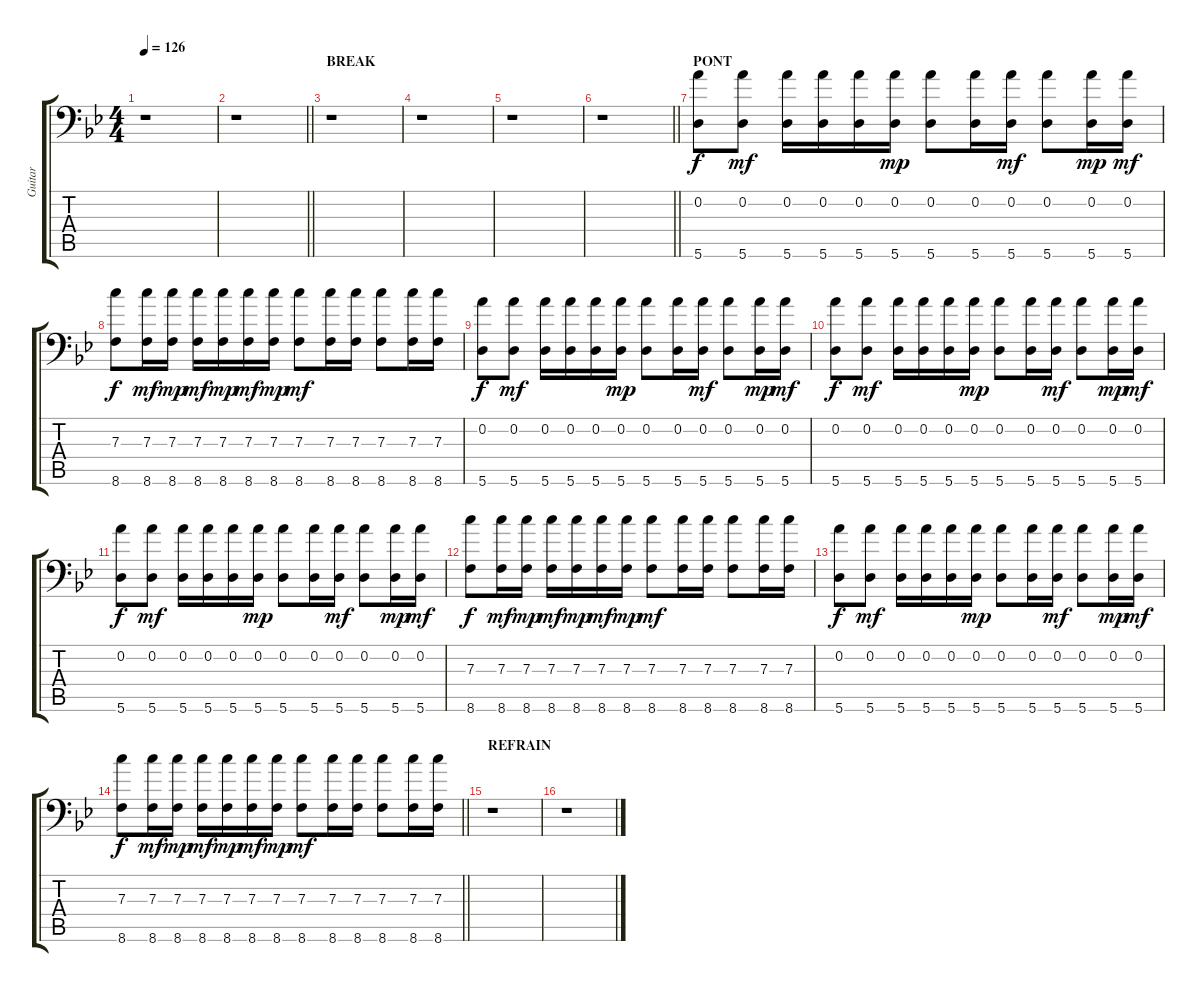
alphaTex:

\track ("Guitar" "Guitar") {instrument electricguitarjazz}
\staff {score tabs}
\tuning (D4 A3 F3 C3 G2 A1) {hide}
\ts (4 4)
\tempo 126
\clef f4
\ks bb
r.1{dy f} |
\barLineRight lightlight
r.1 |
\section ("" "BREAK")
r.1 |
r.1 |
r.1 |
\barLineRight lightlight
r.1 |
\section ("" "PONT")
(0.2 5.6).8 (0.2 5.6).8{dy mf} (0.2 5.6).16 (0.2 5.6).16 (0.2 5.6).16 (0.2 5.6).16{dy mp} (0.2 5.6).8 (0.2 5.6).16 (0.2 5.6).16{dy mf} (0.2 5.6).8 (0.2 5.6).16{dy mp} (0.2 5.6).16{dy mf} |
(7.3 8.6).8{dy f} (7.3 8.6).16{dy mf} (7.3 8.6).16{dy mp} (7.3 8.6).16{dy mf} (7.3 8.6).16{dy mp} (7.3 8.6).16{dy mf} (7.3 8.6).16{dy mp} (7.3 8.6).8{dy mf} (7.3 8.6).16 (7.3 8.6).16 (7.3 8.6).8 (7.3 8.6).16 (7.3 8.6).16 |
(0.2 5.6).8{dy f} (0.2 5.6).8{dy mf} (0.2 5.6).16 (0.2 5.6).16 (0.2 5.6).16 (0.2 5.6).16{dy mp} (0.2 5.6).8 (0.2 5.6).16 (0.2 5.6).16{dy mf} (0.2 5.6).8 (0.2 5.6).16{dy mp} (0.2 5.6).16{dy mf} |
(0.2 5.6).8{dy f} (0.2 5.6).8{dy mf} (0.2 5.6).16 (0.2 5.6).16 (0.2 5.6).16 (0.2 5.6).16{dy mp} (0.2 5.6).8 (0.2 5.6).16 (0.2 5.6).16{dy mf} (0.2 5.6).8 (0.2 5.6).16{dy mp} (0.2 5.6).16{dy mf} |
(0.2 5.6).8{dy f} (0.2 5.6).8{dy mf} (0.2 5.6).16 (0.2 5.6).16 (0.2 5.6).16 (0.2 5.6).16{dy mp} (0.2 5.6).8 (0.2 5.6).16 (0.2 5.6).16{dy mf} (0.2 5.6).8 (0.2 5.6).16{dy mp} (0.2 5.6).16{dy mf} |
(7.3 8.6).8{dy f} (7.3 8.6).16{dy mf} (7.3 8.6).16{dy mp} (7.3 8.6).16{dy mf} (7.3 8.6).16{dy mp} (7.3 8.6).16{dy mf} (7.3 8.6).16{dy mp} (7.3 8.6).8{dy mf} (7.3 8.6).16 (7.3 8.6).16 (7.3 8.6).8 (7.3 8.6).16 (7.3 8.6).16 |
(0.2 5.6).8{dy f} (0.2 5.6).8{dy mf} (0.2 5.6).16 (0.2 5.6).16 (0.2 5.6).16 (0.2 5.6).16{dy mp} (0.2 5.6).8 (0.2 5.6).16 (0.2 5.6).16{dy mf} (0.2 5.6).8 (0.2 5.6).16{dy mp} (0.2 5.6).16{dy mf} |
\barLineRight lightlight
(7.3 8.6).8{dy f} (7.3 8.6).16{dy mf} (7.3 8.6).16{dy mp} (7.3 8.6).16{dy mf} (7.3 8.6).16{dy mp} (7.3 8.6).16{dy mf} (7.3 8.6).16{dy mp} (7.3 8.6).8{dy mf} (7.3 8.6).16 (7.3 8.6).16 (7.3 8.6).8 (7.3 8.6).16 (7.3 8.6).16 |
\section ("" "REFRAIN")
r.1 |
r.1
